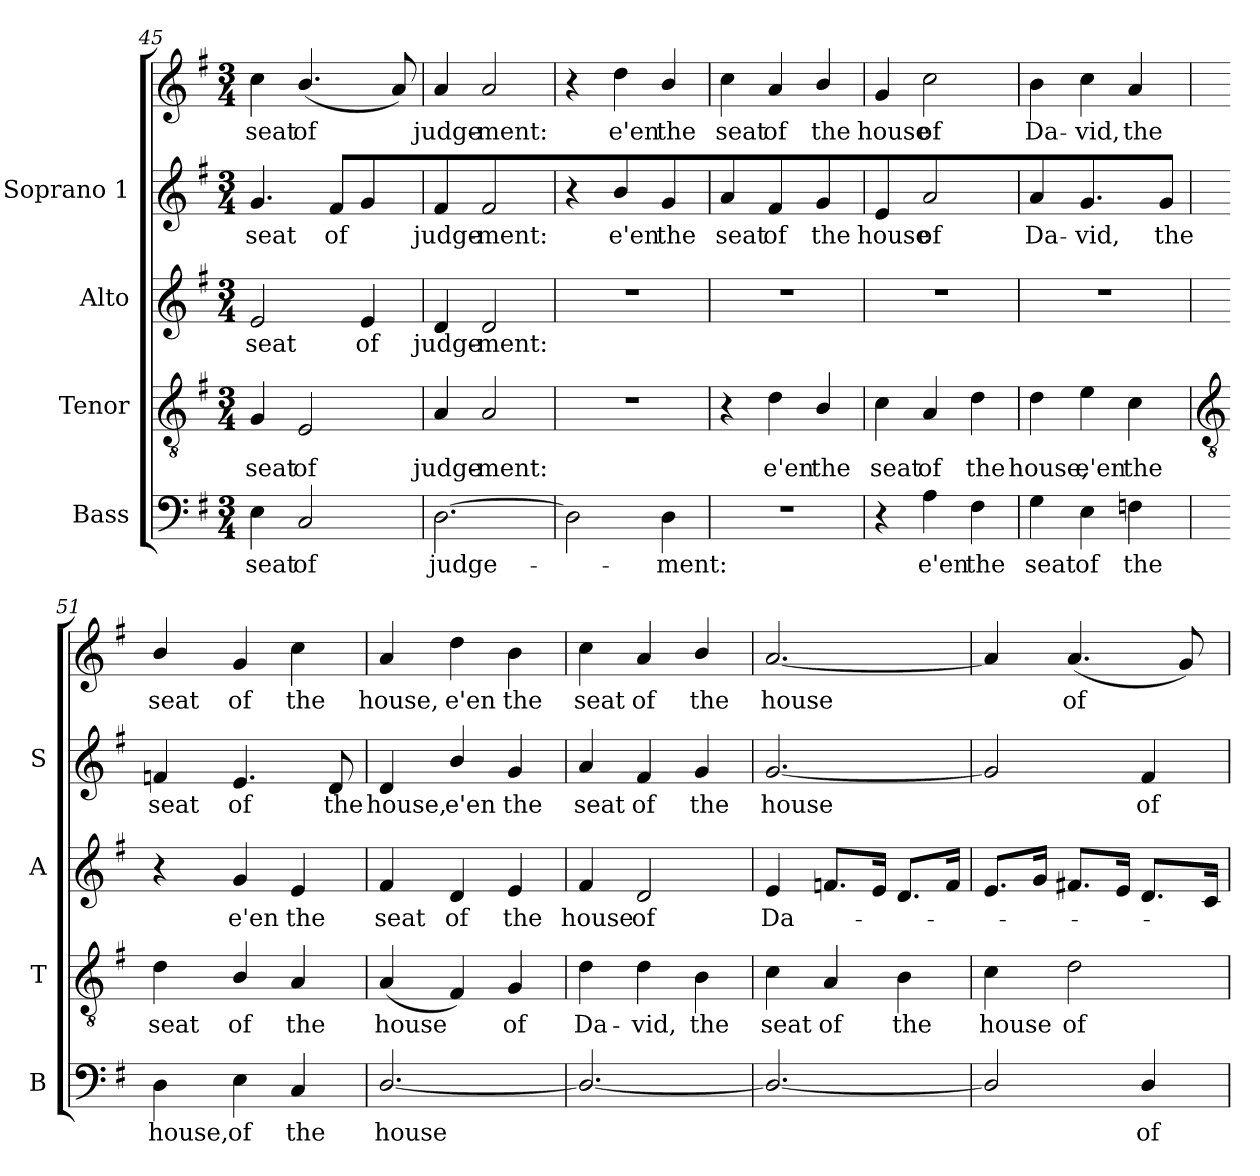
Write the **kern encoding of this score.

**kern	**text	**kern	**text	**kern	**text	**kern	**text	**kern	**text
*part4	*part4	*part3	*part3	*part2	*part2	*part1	*part1	*part1	*part1
*staff5	*staff5	*staff4	*staff4	*staff3	*staff3	*staff2	*staff2	*staff1	*staff1
*I"Bass	*	*I"Tenor	*	*I"Alto	*	*I"Soprano 1	*	*	*
*I'B	*	*I'T	*	*I'A	*	*I'S	*	*	*
*clefF4	*	*clefGv2	*	*clefG2	*	*clefG2	*	*clefG2	*
*k[f#]	*	*k[f#]	*	*k[f#]	*	*k[f#]	*	*k[f#]	*
*G:	*	*G:	*	*G:	*	*G:	*	*G:	*
*M3/4	*	*M3/4	*	*M3/4	*	*M3/4	*	*M3/4	*
=45	=45	=45	=45	=45	=45	=45	=45	=45	=45
!	!LO:LY:b	!	!LO:LY:b	!	!LO:LY:b	!	!LO:LY:b	!	!LO:LY:b
4E	seat	4G	seat	2e	seat	4.g	seat	4cc	seat
!	!LO:LY:b	!	!LO:LY:b	!	!	!	!	!	!LO:LY:b
2C	of	2E	of	.	.	.	.	(<4.b/	of
!	!	!	!	!	!	!	!LO:LY:b	!	!
.	.	.	.	.	.	8f#L	of	.	.
!	!	!	!	!	!LO:LY:b	!	!	!	!
.	.	.	.	4e	of	4g	.	.	.
.	.	.	.	.	.	.	.	8a)	.
=46	=46	=46	=46	=46	=46	=46	=46	=46	=46
!	!LO:LY:b	!	!LO:LY:b	!	!LO:LY:b	!	!LO:LY:b	!	!LO:LY:b
[2.D\	judge-	4A	judge-	4d	judge-	4f#	judge-	4a	judge-
!	!	!	!LO:LY:b	!	!LO:LY:b	!	!LO:LY:b	!	!LO:LY:b
.	.	2A	-ment:	2d	-ment:	2f#	-ment:	2a	-ment:
=47	=47	=47	=47	=47	=47	=47	=47	=47	=47
!	!	!LO:N:vis=1	!	!LO:N:vis=1	!	!	!	!	!
2D\]	.	2.r	.	2.r	.	4r	.	4r	.
!	!	!	!	!	!	!	!LO:LY:b	!	!LO:LY:b
.	.	.	.	.	.	4b/	e'en	4dd	e'en
!	!LO:LY:b	!	!	!	!	!	!LO:LY:b	!	!LO:LY:b
4D\	ment:	.	.	.	.	4g	the	4b/	the
=48	=48	=48	=48	=48	=48	=48	=48	=48	=48
!LO:N:vis=1	!	!	!	!LO:N:vis=1	!	!	!LO:LY:b	!	!LO:LY:b
2.r	.	4r	.	2.r	.	4a	seat	4cc	seat
!	!	!	!LO:LY:b	!	!	!	!LO:LY:b	!	!LO:LY:b
.	.	4d	e'en	.	.	4f#	of	4a	of
!	!	!	!LO:LY:b	!	!	!	!LO:LY:b	!	!LO:LY:b
.	.	4B/	the	.	.	4g	the	4b/	the
=49	=49	=49	=49	=49	=49	=49	=49	=49	=49
!	!	!	!LO:LY:b	!LO:N:vis=1	!	!	!LO:LY:b	!	!LO:LY:b
4r	.	4c	seat	2.r	.	4e	house	4g	house
!	!LO:LY:b	!	!LO:LY:b	!	!	!	!LO:LY:b	!	!LO:LY:b
4A	e'en	4A	of	.	.	2a	of	2cc	of
!	!LO:LY:b	!	!LO:LY:b	!	!	!	!	!	!
4F#	the	4d	the	.	.	.	.	.	.
=50	=50	=50	=50	=50	=50	=50	=50	=50	=50
!	!LO:LY:b	!	!LO:LY:b	!LO:N:vis=1	!	!	!LO:LY:b	!	!LO:LY:b
4G	seat	4d	house,	2.r	.	4a	Da-	4b\	Da-
!	!LO:LY:b	!	!LO:LY:b	!	!	!	!LO:LY:b	!	!LO:LY:b
4E	of	4e	e'en	.	.	4.g	-vid,	4cc	-vid,
!	!LO:LY:b	!	!LO:LY:b	!	!	!	!	!	!LO:LY:b
4Fn	the	4c	the	.	.	.	.	4a	the
!	!	!	!	!	!	!	!LO:LY:b	!	!
.	.	.	.	.	.	8gJ	the	.	.
!!LO:LB:g=z
=51	=51	=51	=51	=51	=51	=51	=51	=51	=51
*	*	*clefGv2	*	*	*	*	*	*	*
!	!LO:LY:b	!	!LO:LY:b	!	!	!	!LO:LY:b	!	!LO:LY:b
4D\	house,	4d	seat	4r	.	4fn	seat	4b/	seat
!	!LO:LY:b	!	!LO:LY:b	!	!LO:LY:b	!	!LO:LY:b	!	!LO:LY:b
4E	of	4B/	of	4g	e'en	4.e	of	4g	of
!	!LO:LY:b	!	!LO:LY:b	!	!LO:LY:b	!	!	!	!LO:LY:b
4C	the	4A	the	4e	the	.	.	4cc	the
!	!	!	!	!	!	!	!LO:LY:b	!	!
.	.	.	.	.	.	8d	the	.	.
=52	=52	=52	=52	=52	=52	=52	=52	=52	=52
!	!LO:LY:b	!	!LO:LY:b	!	!LO:LY:b	!	!LO:LY:b	!	!LO:LY:b
[2.D/	house	(<4A	house	4f#	seat	4d	house,	4a	house,
!	!	!	!	!	!LO:LY:b	!	!LO:LY:b	!	!LO:LY:b
.	.	4F#)	.	4d	of	4b/	e'en	4dd	e'en
!	!	!	!LO:LY:b	!	!LO:LY:b	!	!LO:LY:b	!	!LO:LY:b
.	.	4G	of	4e	the	4g	the	4b\	the
=53	=53	=53	=53	=53	=53	=53	=53	=53	=53
!	!	!	!LO:LY:b	!	!LO:LY:b	!	!LO:LY:b	!	!LO:LY:b
2.D/_	.	4d	Da-	4f#	house	4a	seat	4cc	seat
!	!	!	!LO:LY:b	!	!LO:LY:b	!	!LO:LY:b	!	!LO:LY:b
.	.	4d	-vid,	2d	of	4f#	of	4a	of
!	!	!	!LO:LY:b	!	!	!	!LO:LY:b	!	!LO:LY:b
.	.	4B	the	.	.	4g	the	4b/	the
=54	=54	=54	=54	=54	=54	=54	=54	=54	=54
!	!	!	!LO:LY:b	!	!LO:LY:b	!	!LO:LY:b	!	!LO:LY:b
2.D/_	.	4c	seat	4e	Da-	[2.g	house	[2.a	house
!	!	!	!LO:LY:b	!	!	!	!	!	!
.	.	4A	of	8.fnL	.	.	.	.	.
.	.	.	.	16eJ	.	.	.	.	.
!	!	!	!LO:LY:b	!	!	!	!	!	!
.	.	4B\	the	8.dL	.	.	.	.	.
.	.	.	.	16fJ	.	.	.	.	.
=55	=55	=55	=55	=55	=55	=55	=55	=55	=55
!	!	!	!LO:LY:b	!	!	!	!	!	!
2D/]	.	4c	house	8.eL	.	2g]	.	4a]	.
.	.	.	.	16gJ	.	.	.	.	.
!	!	!	!LO:LY:b	!	!	!	!	!	!LO:LY:b
.	.	2d	of	8.f#XL	.	.	.	(<4.a	of
.	.	.	.	16eJ	.	.	.	.	.
!	!LO:LY:b	!	!	!	!	!	!LO:LY:b	!	!
4D/	of	.	.	8.dL	.	4f#	of	.	.
.	.	.	.	.	.	.	.	8g)	.
.	.	.	.	16cJ	.	.	.	.	.
=	=	=	=	=	=	=	=	=	=
*-	*-	*-	*-	*-	*-	*-	*-	*-	*-
